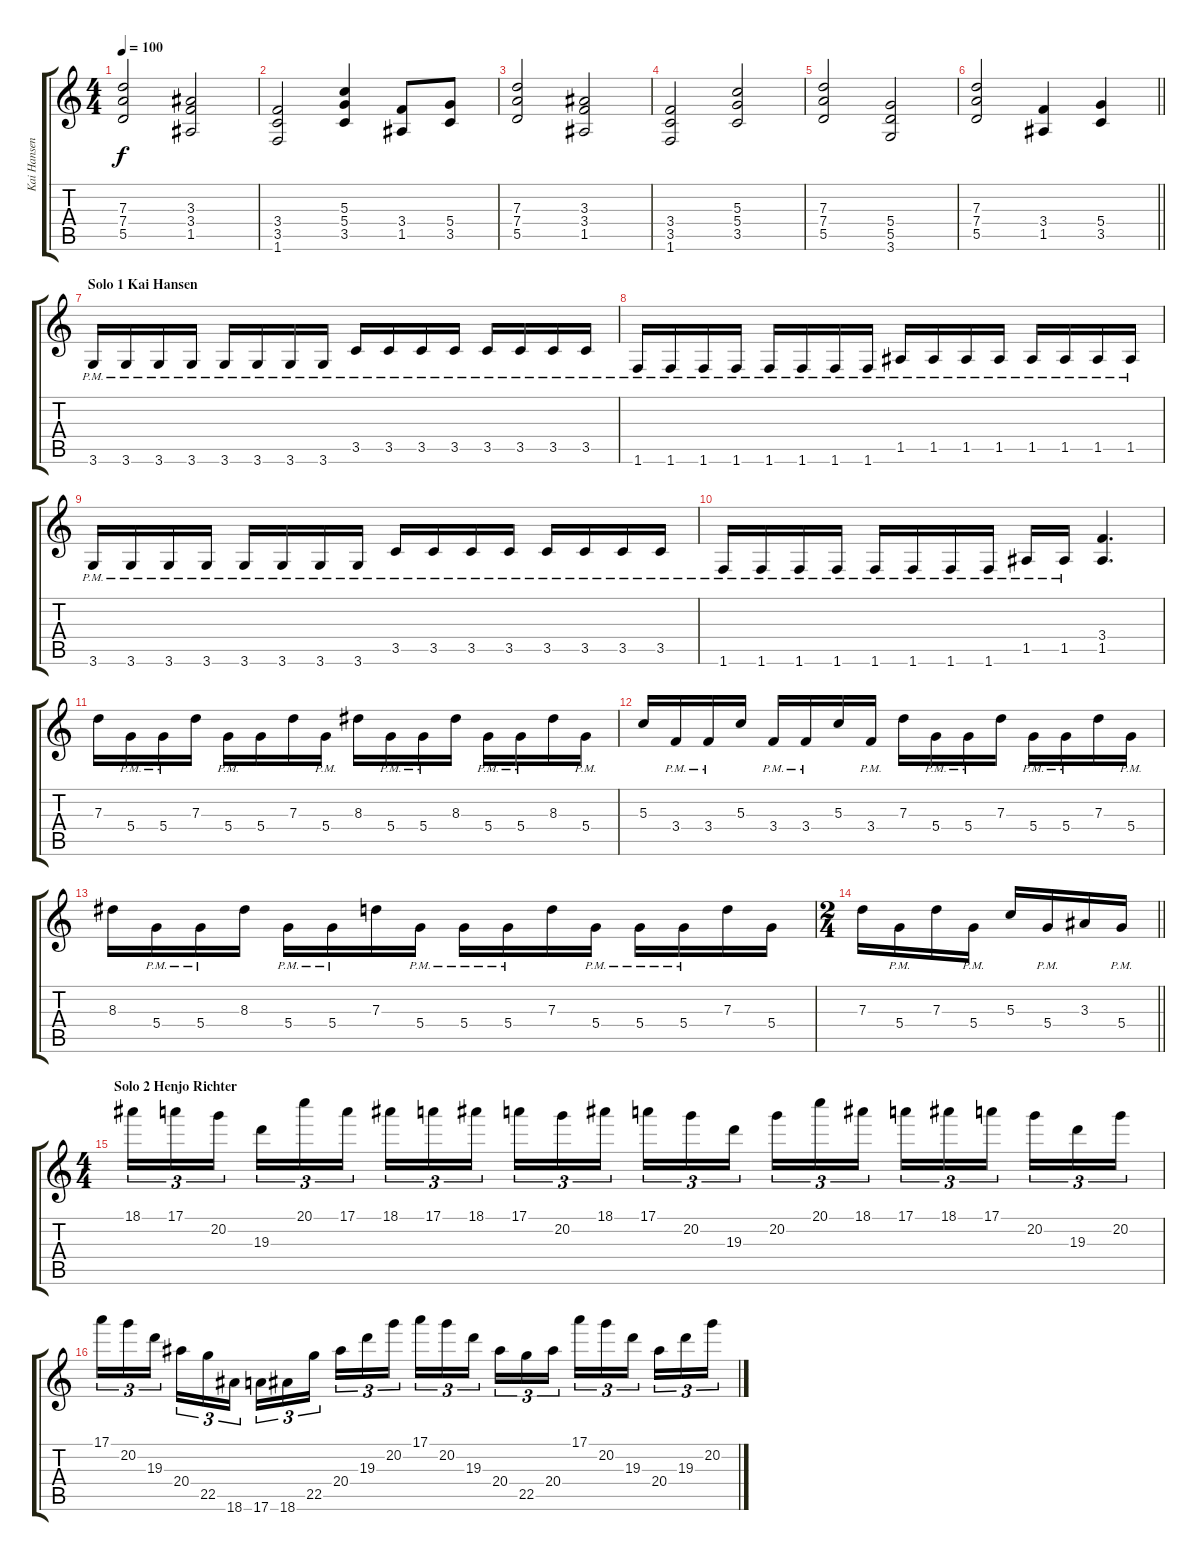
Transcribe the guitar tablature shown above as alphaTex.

\track ("Kai Hansen" "Kai Hansen") {instrument distortionguitar}
\staff {score tabs}
\tuning (E4 B3 G3 D3 A2 E2) {hide}
\ts (4 4)
\tempo 100
\clef g2
\ks c
(7.3 7.4 5.5).2{dy f} (3.3 3.4 1.5).2 |
(3.4 3.5 1.6).2 (5.3 5.4 3.5).4 (3.4 1.5).8 (5.4 3.5).8 |
(7.3 7.4 5.5).2 (3.3 3.4 1.5).2 |
(3.4 3.5 1.6).2 (5.3 5.4 3.5).2 |
(7.3 7.4 5.5).2 (5.4 5.5 3.6).2 |
\barLineRight lightlight
(7.3 7.4 5.5).2 (3.4 1.5).4 (5.4 3.5).4 |
\section ("" "Solo 1 Kai Hansen")
3.6{pm}.16 3.6{pm}.16 3.6{pm}.16 3.6{pm}.16 3.6{pm}.16 3.6{pm}.16 3.6{pm}.16 3.6{pm}.16 3.5{pm}.16 3.5{pm}.16 3.5{pm}.16 3.5{pm}.16 3.5{pm}.16 3.5{pm}.16 3.5{pm}.16 3.5{pm}.16 |
1.6{pm}.16 1.6{pm}.16 1.6{pm}.16 1.6{pm}.16 1.6{pm}.16 1.6{pm}.16 1.6{pm}.16 1.6{pm}.16 1.5{pm}.16 1.5{pm}.16 1.5{pm}.16 1.5{pm}.16 1.5{pm}.16 1.5{pm}.16 1.5{pm}.16 1.5{pm}.16 |
3.6{pm}.16 3.6{pm}.16 3.6{pm}.16 3.6{pm}.16 3.6{pm}.16 3.6{pm}.16 3.6{pm}.16 3.6{pm}.16 3.5{pm}.16 3.5{pm}.16 3.5{pm}.16 3.5{pm}.16 3.5{pm}.16 3.5{pm}.16 3.5{pm}.16 3.5{pm}.16 |
1.6{pm}.16 1.6{pm}.16 1.6{pm}.16 1.6{pm}.16 1.6{pm}.16 1.6{pm}.16 1.6{pm}.16 1.6{pm}.16 1.5{pm}.16 1.5{pm}.16 (3.4 1.5).4{d} |
7.3.16 5.4{pm}.16 5.4{pm}.16 7.3.16 5.4{pm}.16 5.4.16 7.3.16 5.4{pm}.16 8.3.16 5.4{pm}.16 5.4{pm}.16 8.3.16 5.4{pm}.16 5.4{pm}.16 8.3.16 5.4{pm}.16 |
5.3.16 3.4{pm}.16 3.4{pm}.16 5.3.16 3.4{pm}.16 3.4{pm}.16 5.3.16 3.4{pm}.16 7.3.16 5.4{pm}.16 5.4{pm}.16 7.3.16 5.4{pm}.16 5.4{pm}.16 7.3.16 5.4{pm}.16 |
8.3.16 5.4{pm}.16 5.4{pm}.16 8.3.16 5.4{pm}.16 5.4{pm}.16 7.3.16 5.4{pm}.16 5.4{pm}.16 5.4{pm}.16 7.3.16 5.4{pm}.16 5.4{pm}.16 5.4{pm}.16 7.3.16 5.4.16 |
\ts (2 4)
\barLineRight lightlight
7.3.16 5.4{pm}.16 7.3.16 5.4{pm}.16 5.3.16 5.4{pm}.16 3.3.16 5.4{pm}.16 |
\ts (4 4)
\section ("" "Solo 2 Henjo Richter")
18.1.16{tu (3 2)} 17.1.16{tu (3 2)} 20.2.16{tu (3 2) beam splitsecondary} 19.3.16{tu (3 2)} 20.1.16{tu (3 2)} 17.1.16{tu (3 2)} 18.1.16{tu (3 2)} 17.1.16{tu (3 2)} 18.1.16{tu (3 2) beam splitsecondary} 17.1.16{tu (3 2)} 20.2.16{tu (3 2)} 18.1.16{tu (3 2)} 17.1.16{tu (3 2)} 20.2.16{tu (3 2)} 19.3.16{tu (3 2) beam splitsecondary} 20.2.16{tu (3 2)} 20.1.16{tu (3 2)} 18.1.16{tu (3 2)} 17.1.16{tu (3 2)} 18.1.16{tu (3 2)} 17.1.16{tu (3 2) beam splitsecondary} 20.2.16{tu (3 2)} 19.3.16{tu (3 2)} 20.2.16{tu (3 2)} |
17.1.16{tu (3 2)} 20.2.16{tu (3 2)} 19.3.16{tu (3 2) beam splitsecondary} 20.4.16{tu (3 2)} 22.5.16{tu (3 2)} 18.6.16{tu (3 2)} 17.6.16{tu (3 2)} 18.6.16{tu (3 2)} 22.5.16{tu (3 2) beam splitsecondary} 20.4.16{tu (3 2)} 19.3.16{tu (3 2)} 20.2.16{tu (3 2)} 17.1.16{tu (3 2)} 20.2.16{tu (3 2)} 19.3.16{tu (3 2) beam splitsecondary} 20.4.16{tu (3 2)} 22.5.16{tu (3 2)} 20.4.16{tu (3 2)} 17.1.16{tu (3 2)} 20.2.16{tu (3 2)} 19.3.16{tu (3 2) beam splitsecondary} 20.4.16{tu (3 2)} 19.3.16{tu (3 2)} 20.2.16{tu (3 2)}
